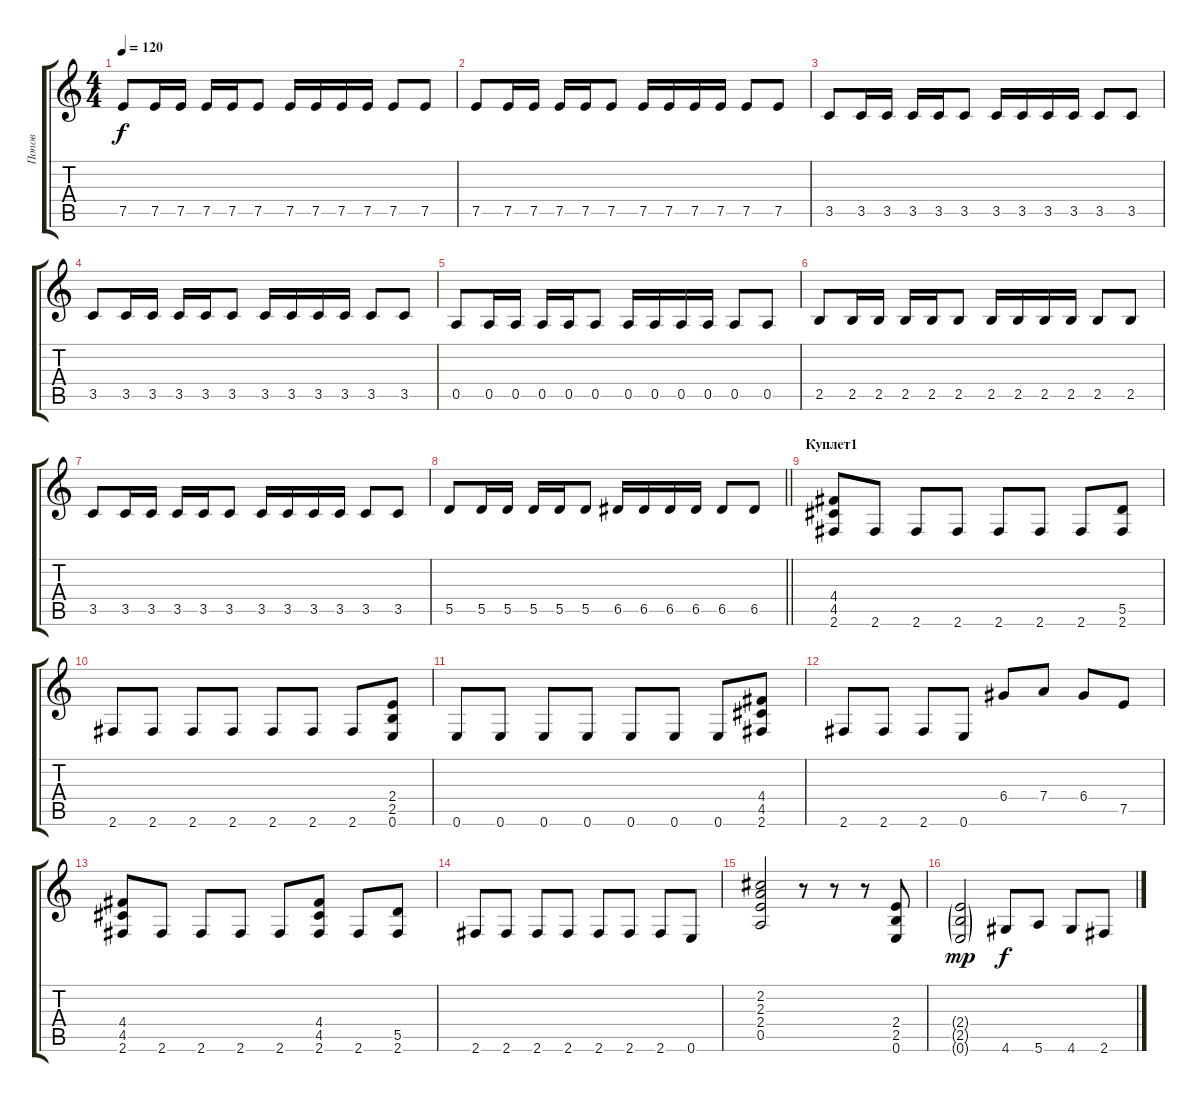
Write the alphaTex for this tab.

\track ("Попов" "Попов") {instrument distortionguitar}
\staff {score tabs}
\tuning (E4 B3 G3 D3 A2 E2) {hide}
\ts (4 4)
\tempo 120
\clef g2
\ks c
7.5.8{dy f} 7.5.16 7.5.16 7.5.16 7.5.16 7.5.8 7.5.16 7.5.16 7.5.16 7.5.16 7.5.8 7.5.8 |
7.5.8 7.5.16 7.5.16 7.5.16 7.5.16 7.5.8 7.5.16 7.5.16 7.5.16 7.5.16 7.5.8 7.5.8 |
3.5.8 3.5.16 3.5.16 3.5.16 3.5.16 3.5.8 3.5.16 3.5.16 3.5.16 3.5.16 3.5.8 3.5.8 |
3.5.8 3.5.16 3.5.16 3.5.16 3.5.16 3.5.8 3.5.16 3.5.16 3.5.16 3.5.16 3.5.8 3.5.8 |
0.5.8 0.5.16 0.5.16 0.5.16 0.5.16 0.5.8 0.5.16 0.5.16 0.5.16 0.5.16 0.5.8 0.5.8 |
2.5.8 2.5.16 2.5.16 2.5.16 2.5.16 2.5.8 2.5.16 2.5.16 2.5.16 2.5.16 2.5.8 2.5.8 |
3.5.8 3.5.16 3.5.16 3.5.16 3.5.16 3.5.8 3.5.16 3.5.16 3.5.16 3.5.16 3.5.8 3.5.8 |
\barLineRight lightlight
5.5.8 5.5.16 5.5.16 5.5.16 5.5.16 5.5.8 6.5.16 6.5.16 6.5.16 6.5.16 6.5.8 6.5.8 |
\section ("" "Куплет1")
(4.4 4.5 2.6).8 2.6.8 2.6.8 2.6.8 2.6.8 2.6.8 2.6.8 (5.5 2.6).8 |
2.6.8 2.6.8 2.6.8 2.6.8 2.6.8 2.6.8 2.6.8 (2.4 2.5 0.6).8 |
0.6.8 0.6.8 0.6.8 0.6.8 0.6.8 0.6.8 0.6.8 (4.4 4.5 2.6).8 |
2.6.8 2.6.8 2.6.8 0.6.8 6.4.8 7.4.8 6.4.8 7.5.8 |
(4.4 4.5 2.6).8 2.6.8 2.6.8 2.6.8 2.6.8 (4.4 4.5 2.6).8 2.6.8 (5.5 2.6).8 |
2.6.8 2.6.8 2.6.8 2.6.8 2.6.8 2.6.8 2.6.8 0.6.8 |
(2.2 2.3 2.4 0.5).2 r.8 r.8 r.8 (2.4 2.5 0.6).8 |
(2.4{g} 2.5{g} 0.6{g}).2{dy mp} 4.6.8{dy f} 5.6.8 4.6.8 2.6.8
